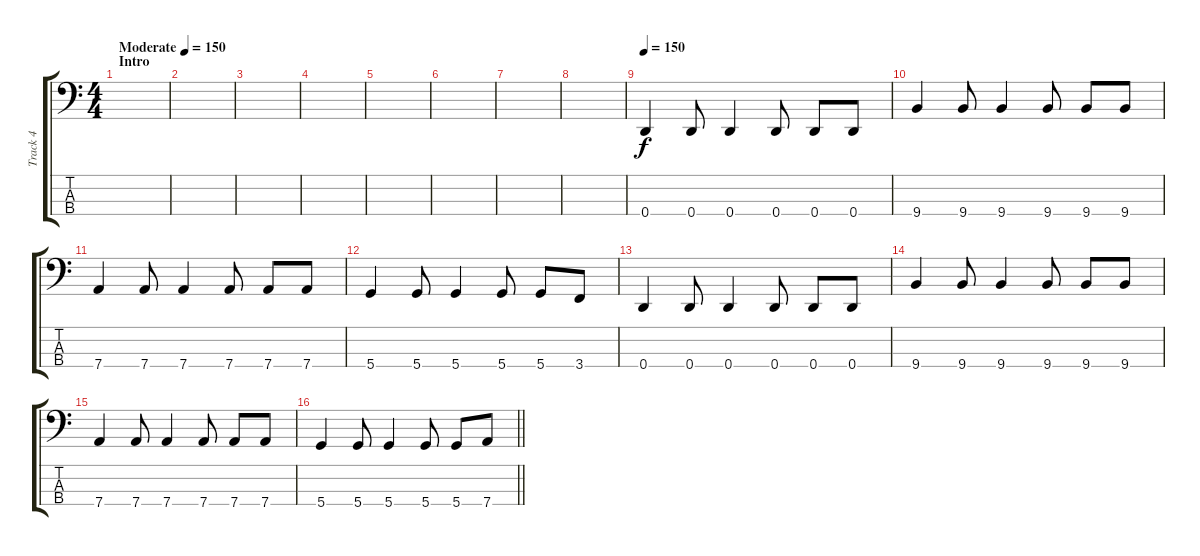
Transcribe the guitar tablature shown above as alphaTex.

\track ("Track 4" "Track 4") {instrument electricbassfinger}
\staff {score tabs}
\tuning (G2 D2 A1 D1) {hide}
\ts (4 4)
\section ("" "Intro")
\tempo (150 "Moderate")
\clef f4
\ks c
|
|
|
|
|
|
|
|
\tempo 150
0.4.4 0.4.8 0.4.4 0.4.8 0.4.8 0.4.8 |
9.4.4 9.4.8 9.4.4 9.4.8 9.4.8 9.4.8 |
7.4.4 7.4.8 7.4.4 7.4.8 7.4.8 7.4.8 |
5.4.4 5.4.8 5.4.4 5.4.8 5.4.8 3.4.8 |
0.4.4 0.4.8 0.4.4 0.4.8 0.4.8 0.4.8 |
9.4.4 9.4.8 9.4.4 9.4.8 9.4.8 9.4.8 |
7.4.4 7.4.8 7.4.4 7.4.8 7.4.8 7.4.8 |
\barLineRight lightlight
5.4.4 5.4.8 5.4.4 5.4.8 5.4.8 7.4.8
